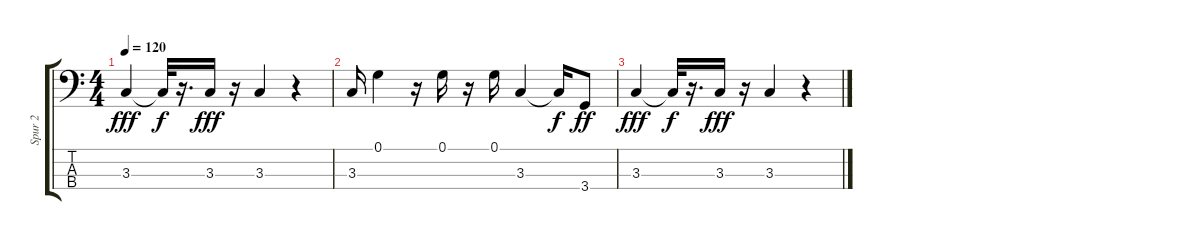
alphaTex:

\track ("Spur 2" "Spur 2") {instrument acousticbass}
\staff {score tabs}
\tuning (G2 D2 A1 E1) {hide}
\ts (4 4)
\tempo 120
\clef f4
\ks c
3.3.4{dy fff} 3.3{t}.32{dy f} r.16{d} 3.3.16{dy fff} r.16 3.3.4 r.4 |
3.3.16 0.1.4 r.16 0.1.16 r.16 0.1.16 3.3.4 3.3{t}.16{dy f} 3.4.8{dy ff} |
3.3.4{dy fff} 3.3{t}.32{dy f} r.16{d} 3.3.16{dy fff} r.16 3.3.4 r.4
